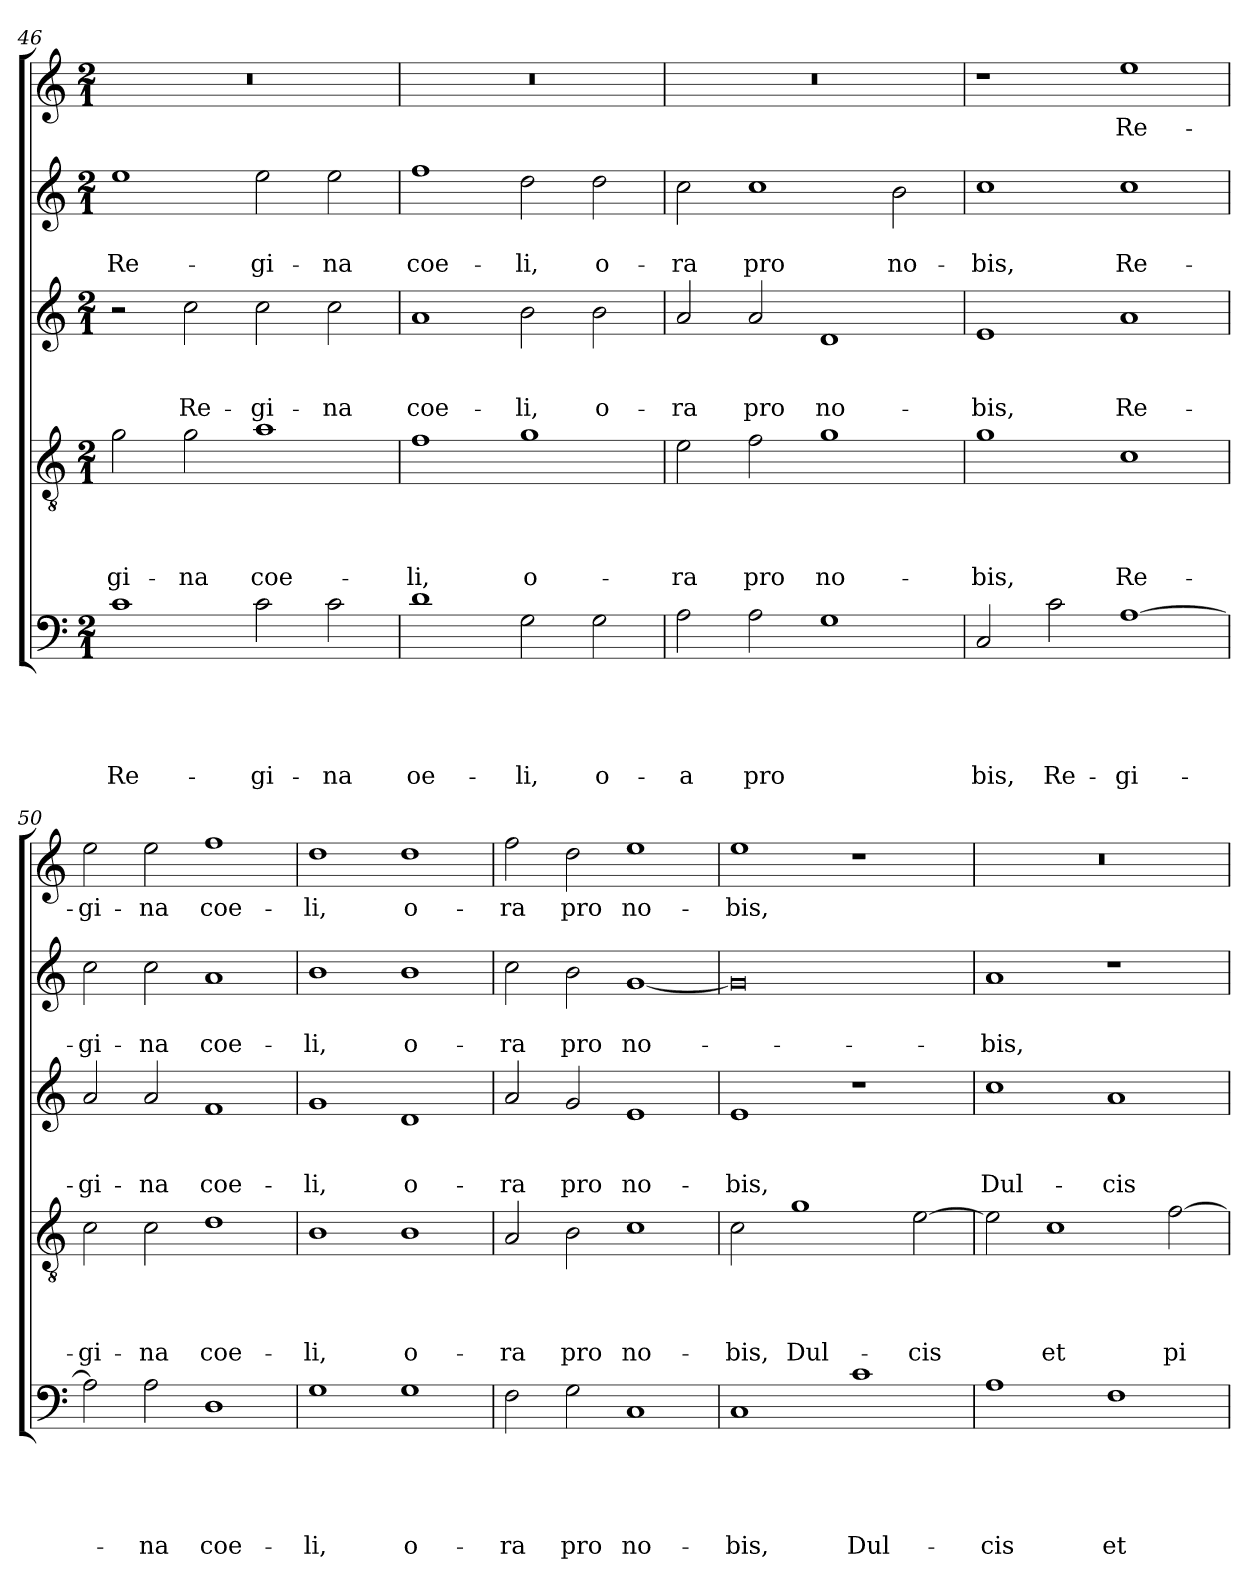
**kern	**text	**text	**text	**text	**text	**kern	**text	**text	**text	**text	**kern	**text	**text	**text	**kern	**text	**text	**kern	**text
*part5	*part5	*part5	*part5	*part5	*part5	*part4	*part4	*part4	*part4	*part4	*part3	*part3	*part3	*part3	*part2	*part2	*part2	*part1	*part1
*staff5	*staff5	*staff5	*staff5	*staff5	*staff5	*staff4	*staff4	*staff4	*staff4	*staff4	*staff3	*staff3	*staff3	*staff3	*staff2	*staff2	*staff2	*staff1	*staff1
*clefF4	*	*	*	*	*	*clefGv2	*	*	*	*	*clefG2	*	*	*	*clefG2	*	*	*clefG2	*
*k[]	*	*	*	*	*	*k[]	*	*	*	*	*k[]	*	*	*	*k[]	*	*	*k[]	*
*C:	*	*	*	*	*	*C:	*	*	*	*	*C:	*	*	*	*C:	*	*	*C:	*
*M2/1	*	*	*	*	*	*M2/1	*	*	*	*	*M2/1	*	*	*	*M2/1	*	*	*M2/1	*
=46	=46	=46	=46	=46	=46	=46	=46	=46	=46	=46	=46	=46	=46	=46	=46	=46	=46	=46	=46
!	!	!	!	!	!LO:LY:b	!	!	!	!	!LO:LY:b	!	!	!	!	!	!	!LO:LY:b	!	!
1c	.	.	.	.	Re-	2g\	.	.	.	-gi-	2r	.	.	.	1ee	.	Re-	0r	.
!	!	!	!	!	!	!	!	!	!	!LO:LY:b	!	!	!	!LO:LY:b	!	!	!	!	!
.	.	.	.	.	.	2g\	.	.	.	-na	2cc\	.	.	Re-	.	.	.	.	.
!	!	!	!	!	!LO:LY:b	!	!	!	!	!LO:LY:b	!	!	!	!LO:LY:b	!	!	!LO:LY:b	!	!
2c\	.	.	.	.	-gi-	1a	.	.	.	coe-	2cc\	.	.	-gi-	2ee\	.	-gi-	.	.
!	!	!	!	!	!LO:LY:b	!	!	!	!	!	!	!	!	!LO:LY:b	!	!	!LO:LY:b	!	!
2c\	.	.	.	.	-na	.	.	.	.	.	2cc\	.	.	-na	2ee\	.	-na	.	.
=47	=47	=47	=47	=47	=47	=47	=47	=47	=47	=47	=47	=47	=47	=47	=47	=47	=47	=47	=47
!	!	!	!	!	!LO:LY:b	!	!	!	!	!LO:LY:b	!	!	!	!LO:LY:b	!	!	!LO:LY:b	!	!
1d	.	.	.	.	oe-	1f	.	.	.	-li,	1a	.	.	coe-	1ff	.	coe-	0r	.
!	!	!	!	!	!LO:LY:b	!	!	!	!	!LO:LY:b	!	!	!	!LO:LY:b	!	!	!LO:LY:b	!	!
2G\	.	.	.	.	-li,	1g	.	.	.	o-	2b\	.	.	-li,	2dd\	.	-li,	.	.
!	!	!	!	!	!LO:LY:b	!	!	!	!	!	!	!	!	!LO:LY:b	!	!	!LO:LY:b	!	!
2G\	.	.	.	.	o-	.	.	.	.	.	2b\	.	.	o-	2dd\	.	o-	.	.
=48	=48	=48	=48	=48	=48	=48	=48	=48	=48	=48	=48	=48	=48	=48	=48	=48	=48	=48	=48
!	!	!	!	!	!LO:LY:b	!	!	!	!	!LO:LY:b	!	!	!	!LO:LY:b	!	!	!LO:LY:b	!	!
2A\	.	.	.	.	-a	2e\	.	.	.	-ra	2a/	.	.	-ra	2cc\	.	-ra	0r	.
!	!	!	!	!	!LO:LY:b	!	!	!	!	!LO:LY:b	!	!	!	!LO:LY:b	!	!	!LO:LY:b	!	!
2A\	.	.	.	.	pro	2f\	.	.	.	pro	2a/	.	.	pro	1cc	.	pro	.	.
!	!	!	!	!	!	!	!	!	!	!LO:LY:b	!	!	!	!LO:LY:b	!	!	!	!	!
1G	.	.	.	.	.	1g	.	.	.	no-	1d	.	.	no-	.	.	.	.	.
!	!	!	!	!	!	!	!	!	!	!	!	!	!	!	!	!	!LO:LY:b	!	!
.	.	.	.	.	.	.	.	.	.	.	.	.	.	.	2b\	.	no-	.	.
!!LO:LB:g=z
=49	=49	=49	=49	=49	=49	=49	=49	=49	=49	=49	=49	=49	=49	=49	=49	=49	=49	=49	=49
!	!	!	!	!	!LO:LY:b	!	!	!	!	!LO:LY:b	!	!	!	!LO:LY:b	!	!	!LO:LY:b	!	!
2C/	.	.	.	.	bis,	1g	.	.	.	-bis,	1e	.	.	-bis,	1cc	.	-bis,	1r	.
!	!	!	!	!	!LO:LY:b	!	!	!	!	!	!	!	!	!	!	!	!	!	!
2c\	.	.	.	.	Re-	.	.	.	.	.	.	.	.	.	.	.	.	.	.
!	!	!	!	!	!LO:LY:b	!	!	!	!	!LO:LY:b	!	!	!	!LO:LY:b	!	!	!LO:LY:b	!	!LO:LY:b
[1A	.	.	.	.	-gi-	1c	.	.	.	Re-	1a	.	.	Re-	1cc	.	Re-	1ee	Re-
=50	=50	=50	=50	=50	=50	=50	=50	=50	=50	=50	=50	=50	=50	=50	=50	=50	=50	=50	=50
!	!	!	!	!	!	!	!	!	!	!LO:LY:b	!	!	!	!LO:LY:b	!	!	!LO:LY:b	!	!LO:LY:b
2A\]	.	.	.	.	.	2c\	.	.	.	-gi-	2a/	.	.	-gi-	2cc\	.	-gi-	2ee\	-gi-
!	!	!	!	!	!LO:LY:b	!	!	!	!	!LO:LY:b	!	!	!	!LO:LY:b	!	!	!LO:LY:b	!	!LO:LY:b
2A\	.	.	.	.	-na	2c\	.	.	.	-na	2a/	.	.	-na	2cc\	.	-na	2ee\	-na
!	!	!	!	!	!LO:LY:b	!	!	!	!	!LO:LY:b	!	!	!	!LO:LY:b	!	!	!LO:LY:b	!	!LO:LY:b
1D	.	.	.	.	coe-	1d	.	.	.	coe-	1f	.	.	coe-	1a	.	coe-	1ff	coe-
=51	=51	=51	=51	=51	=51	=51	=51	=51	=51	=51	=51	=51	=51	=51	=51	=51	=51	=51	=51
!	!	!	!	!	!LO:LY:b	!	!	!	!	!LO:LY:b	!	!	!	!LO:LY:b	!	!	!LO:LY:b	!	!LO:LY:b
1G	.	.	.	.	-li,	1B	.	.	.	-li,	1g	.	.	-li,	1b	.	-li,	1dd	-li,
!	!	!	!	!	!LO:LY:b	!	!	!	!	!LO:LY:b	!	!	!	!LO:LY:b	!	!	!LO:LY:b	!	!LO:LY:b
1G	.	.	.	.	o-	1B	.	.	.	o-	1d	.	.	o-	1b	.	o-	1dd	o-
=52	=52	=52	=52	=52	=52	=52	=52	=52	=52	=52	=52	=52	=52	=52	=52	=52	=52	=52	=52
!	!	!	!	!	!LO:LY:b	!	!	!	!	!LO:LY:b	!	!	!	!LO:LY:b	!	!	!LO:LY:b	!	!LO:LY:b
2F\	.	.	.	.	-ra	2A/	.	.	.	-ra	2a/	.	.	-ra	2cc\	.	-ra	2ff\	-ra
!	!	!	!	!	!LO:LY:b	!	!	!	!	!LO:LY:b	!	!	!	!LO:LY:b	!	!	!LO:LY:b	!	!LO:LY:b
2G\	.	.	.	.	pro	2B\	.	.	.	pro	2g/	.	.	pro	2b\	.	pro	2dd\	pro
!	!	!	!	!	!LO:LY:b	!	!	!	!	!LO:LY:b	!	!	!	!LO:LY:b	!	!	!LO:LY:b	!	!LO:LY:b
1C	.	.	.	.	no-	1c	.	.	.	no-	1e	.	.	no-	[1g	.	no-	1ee	no-
=53	=53	=53	=53	=53	=53	=53	=53	=53	=53	=53	=53	=53	=53	=53	=53	=53	=53	=53	=53
!	!	!	!	!	!LO:LY:b	!	!	!	!	!LO:LY:b	!	!	!	!LO:LY:b	!	!	!	!	!LO:LY:b
1C	.	.	.	.	-bis,	2c\	.	.	.	-bis,	1e	.	.	-bis,	0g]	.	.	1ee	-bis,
!	!	!	!	!	!	!	!	!	!	!LO:LY:b	!	!	!	!	!	!	!	!	!
.	.	.	.	.	.	1g	.	.	.	Dul-	.	.	.	.	.	.	.	.	.
!	!	!	!	!	!LO:LY:b	!	!	!	!	!	!	!	!	!	!	!	!	!	!
1c	.	.	.	.	Dul-	.	.	.	.	.	1r	.	.	.	.	.	.	1r	.
!	!	!	!	!	!	!	!	!	!	!LO:LY:b	!	!	!	!	!	!	!	!	!
.	.	.	.	.	.	[2e\	.	.	.	-cis	.	.	.	.	.	.	.	.	.
=54	=54	=54	=54	=54	=54	=54	=54	=54	=54	=54	=54	=54	=54	=54	=54	=54	=54	=54	=54
!	!	!	!	!	!LO:LY:b	!	!	!	!	!	!	!	!	!LO:LY:b	!	!	!LO:LY:b	!	!
1A	.	.	.	.	-cis	2e\]	.	.	.	.	1cc	.	.	Dul-	1a	.	-bis,	0r	.
!	!	!	!	!	!	!	!	!	!	!LO:LY:b	!	!	!	!	!	!	!	!	!
.	.	.	.	.	.	1c	.	.	.	et	.	.	.	.	.	.	.	.	.
!	!	!	!	!	!LO:LY:b	!	!	!	!	!	!	!	!	!LO:LY:b	!	!	!	!	!
1F	.	.	.	.	et	.	.	.	.	.	1a	.	.	-cis	1r	.	.	.	.
!	!	!	!	!	!	!	!	!	!	!LO:LY:b	!	!	!	!	!	!	!	!	!
.	.	.	.	.	.	[2f\	.	.	.	pi-	.	.	.	.	.	.	.	.	.
=	=	=	=	=	=	=	=	=	=	=	=	=	=	=	=	=	=	=	=
*-	*-	*-	*-	*-	*-	*-	*-	*-	*-	*-	*-	*-	*-	*-	*-	*-	*-	*-	*-
